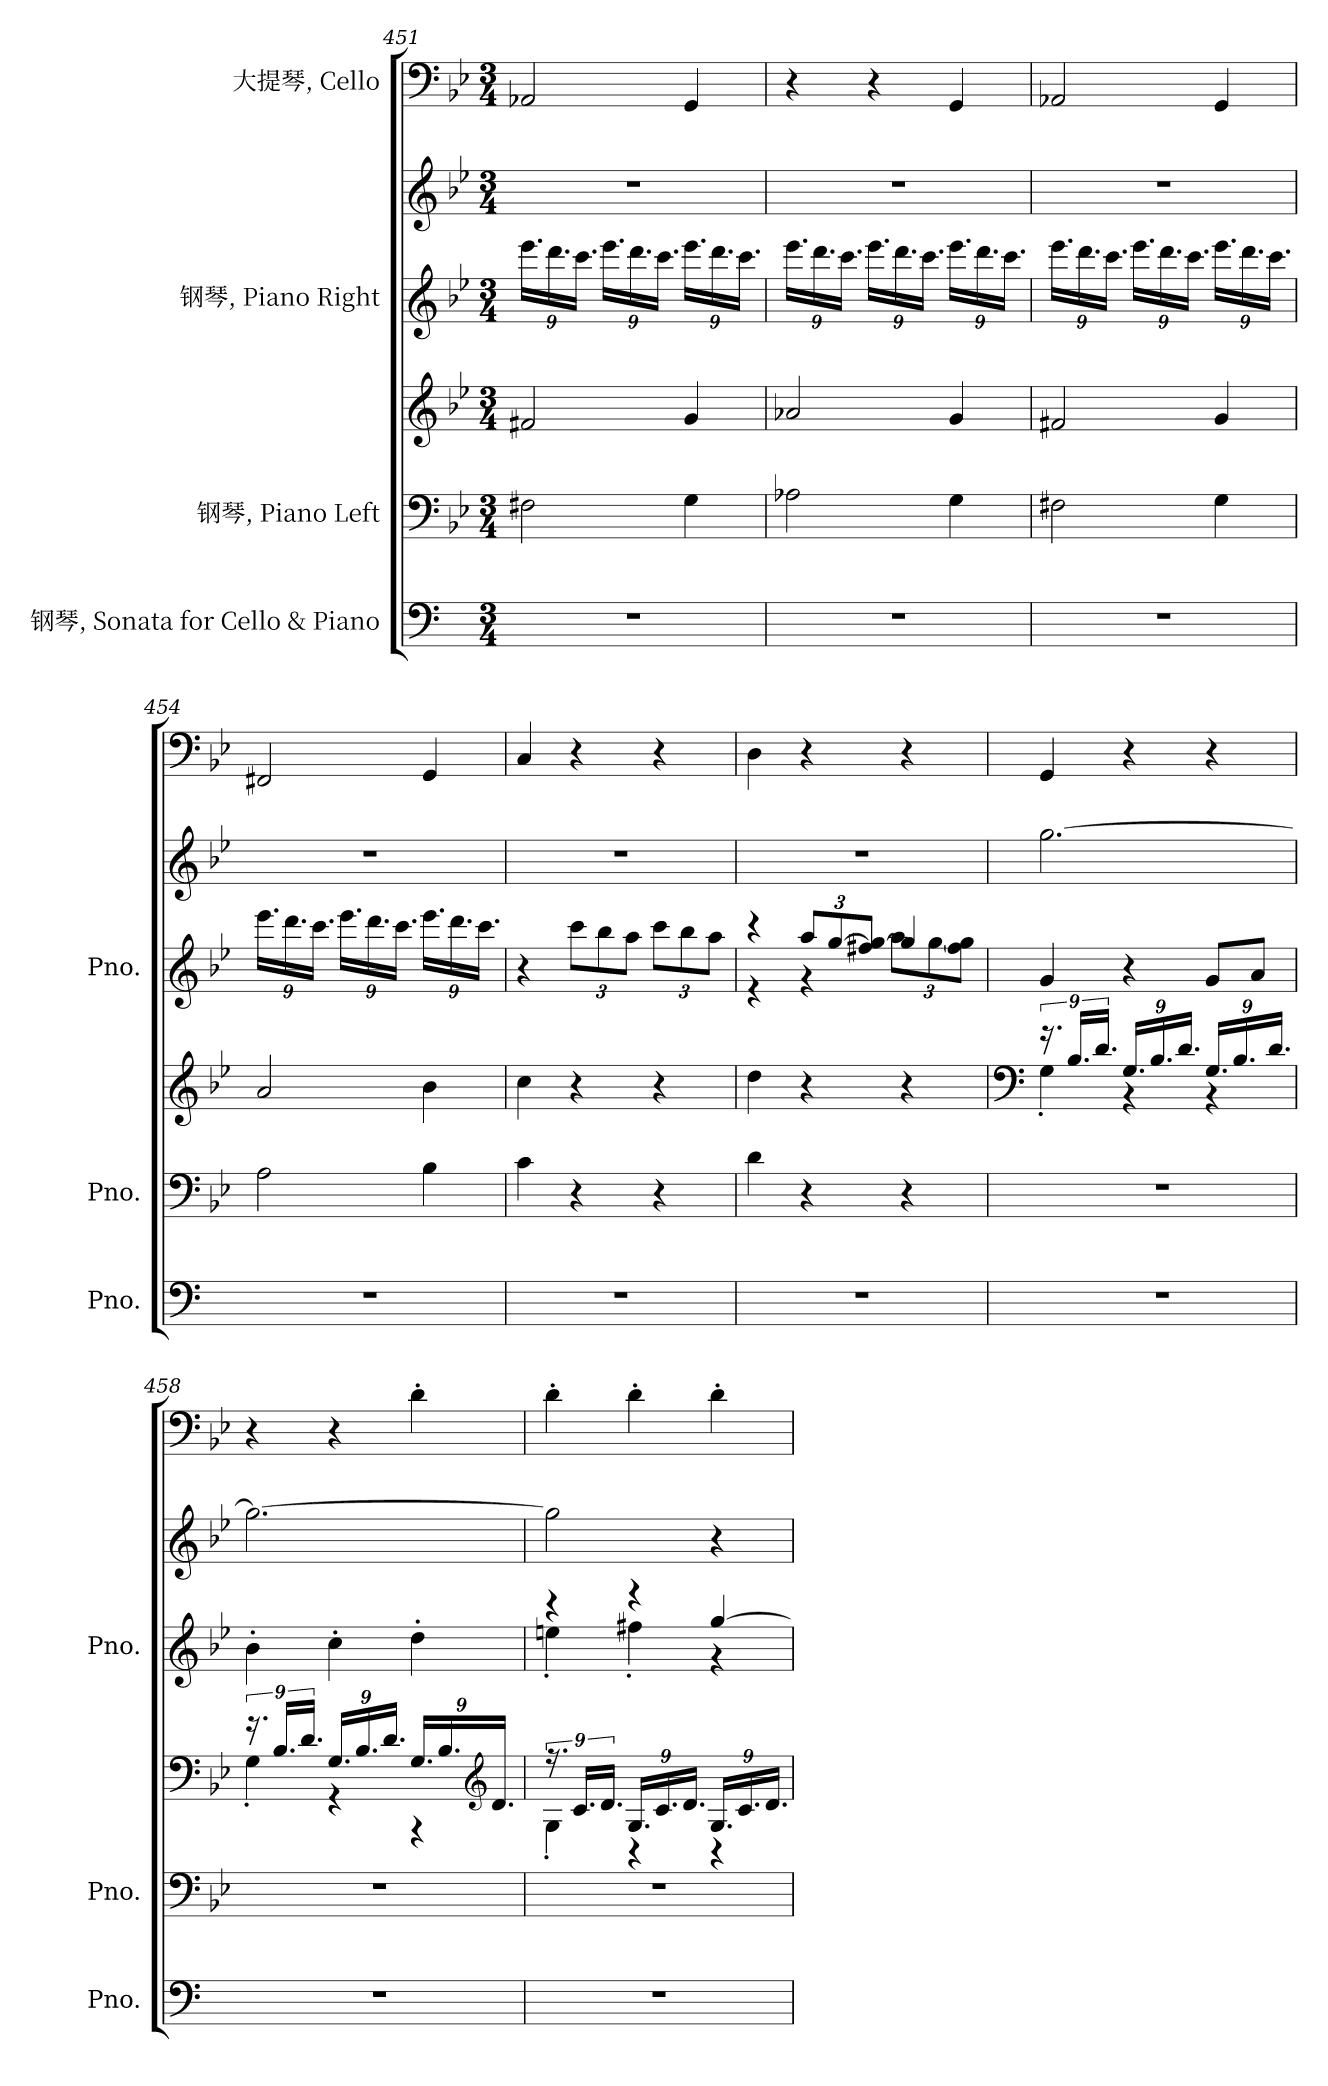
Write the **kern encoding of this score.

**kern	**kern	**kern	**kern	**kern	**kern
*part4	*part3	*part3	*part2	*part2	*part1
*staff6	*staff5	*staff4	*staff3	*staff2	*staff1
*I"钢琴, Sonata for Cello &amp; Piano	*I"钢琴, Piano Left	*	*I"钢琴, Piano Right	*	*I"大提琴, Cello
*I'Pno.	*I'Pno.	*	*I'Pno.	*	*
!!LO:PB:g=z
*clefF4	*clefF4	*clefG2	*clefG2	*clefG2	*clefF4
*k[]	*k[b-e-]	*k[b-e-]	*k[b-e-]	*k[b-e-]	*k[b-e-]
*M3/4	*M3/4	*M3/4	*M3/4	*M3/4	*M3/4
*	*	*	*Xbrackettup	*	*
=451	=451	=451	=451	=451	=451
2.r	2F#X\	2f#X/	18.eee-\LL	2.r	2AA-X/
.	.	.	18.ddd\	.	.
.	.	.	18.ccc\JJ	.	.
.	.	.	18.eee-\LL	.	.
.	.	.	18.ddd\	.	.
.	.	.	18.ccc\JJ	.	.
.	4G\	4g/	18.eee-\LL	.	4GG/
.	.	.	18.ddd\	.	.
.	.	.	18.ccc\JJ	.	.
=452	=452	=452	=452	=452	=452
2.r	2A-X\	2a-X/	18.eee-\LL	2.r	4r
.	.	.	18.ddd\	.	.
.	.	.	18.ccc\JJ	.	.
.	.	.	18.eee-\LL	.	4r
.	.	.	18.ddd\	.	.
.	.	.	18.ccc\JJ	.	.
.	4G\	4g/	18.eee-\LL	.	4GG/
.	.	.	18.ddd\	.	.
.	.	.	18.ccc\JJ	.	.
!!LO:LB:g=z
=453	=453	=453	=453	=453	=453
2.r	2F#X\	2f#X/	18.eee-\LL	2.r	2AA-X/
.	.	.	18.ddd\	.	.
.	.	.	18.ccc\JJ	.	.
.	.	.	18.eee-\LL	.	.
.	.	.	18.ddd\	.	.
.	.	.	18.ccc\JJ	.	.
.	4G\	4g/	18.eee-\LL	.	4GG/
.	.	.	18.ddd\	.	.
.	.	.	18.ccc\JJ	.	.
=454	=454	=454	=454	=454	=454
2.r	2A\	2a/	18.eee-\LL	2.r	2FF#X/
.	.	.	18.ddd\	.	.
.	.	.	18.ccc\JJ	.	.
.	.	.	18.eee-\LL	.	.
.	.	.	18.ddd\	.	.
.	.	.	18.ccc\JJ	.	.
.	4B-\	4b-\	18.eee-\LL	.	4GG/
.	.	.	18.ddd\	.	.
.	.	.	18.ccc\JJ	.	.
!!LO:PB:g=z
=455	=455	=455	=455	=455	=455
2.r	4c\	4cc\	4r	2.r	4C/
.	4r	4r	12ccc\L	.	4r
.	.	.	12bb-\	.	.
.	.	.	12aa\J	.	.
.	4r	4r	12ccc\L	.	4r
.	.	.	12bb-\	.	.
.	.	.	12aa\J	.	.
=456	=456	=456	=456	=456	=456
*	*	*	*^	*	*
2.r	4d\	4dd\	4r	4r	2.r	4D\
.	4r	4r	12aa/L	4r	.	4r
.	.	.	[12gg/	.	.	.
.	.	.	12ff#X/ 12gg/_J	.	.	.
.	4r	4r	4gg/]	12aa\L	.	4r
.	.	.	.	[12gg\	.	.
.	.	.	.	12ff#\ 12gg\]J	.	.
*	*	*	*v	*v	*	*
=457	=457	=457	=457	=457	=457
*	*	*clefF4	*	*	*
*	*	*^	*	*	*
2.r	2.r	18.r	4G'\	4g/	[2.gg\	4GG/
.	.	18.B-/LL	.	.	.	.
.	.	18.d/JJ	.	.	.	.
.	.	18.G/LL	4r	4r	.	4r
.	.	18.B-/	.	.	.	.
.	.	18.d/JJ	.	.	.	.
.	.	18.G/LL	4r	8g/L	.	4r
.	.	18.B-/	.	.	.	.
.	.	.	.	8a/J	.	.
.	.	18.d/JJ	.	.	.	.
!!LO:LB:g=z
=458	=458	=458	=458	=458	=458	=458
2.r	2.r	18.r	4G'\	4b-'\	2.gg\_	4r
.	.	18.B-/LL	.	.	.	.
.	.	18.d/JJ	.	.	.	.
.	.	18.G/LL	4r	4cc'\	.	4r
.	.	18.B-/	.	.	.	.
.	.	18.d/JJ	.	.	.	.
.	.	18.G/LL	4r	4dd'\	.	4d'\
.	.	18.B-/	.	.	.	.
*	*	*clefG2	*	*	*	*
.	.	18.d/JJ	.	.	.	.
=459	=459	=459	=459	=459	=459	=459
*	*	*	*	*^	*	*
2.r	2.r	18.r	4G'\	4r	4een'\	2gg\]	4d'\
.	.	18.c/LL	.	.	.	.	.
.	.	18.d/JJ	.	.	.	.	.
.	.	18.G/LL	4r	4r	4ff#X'\	.	4d'\
.	.	18.c/	.	.	.	.	.
.	.	18.d/JJ	.	.	.	.	.
.	.	18.G/LL	4r	[4gg/	4r	4r	4d'\
.	.	18.c/	.	.	.	.	.
.	.	18.d/JJ	.	.	.	.	.
*	*	*v	*v	*	*	*	*
*	*	*	*v	*v	*	*
=	=	=	=	=	=
*-	*-	*-	*-	*-	*-
